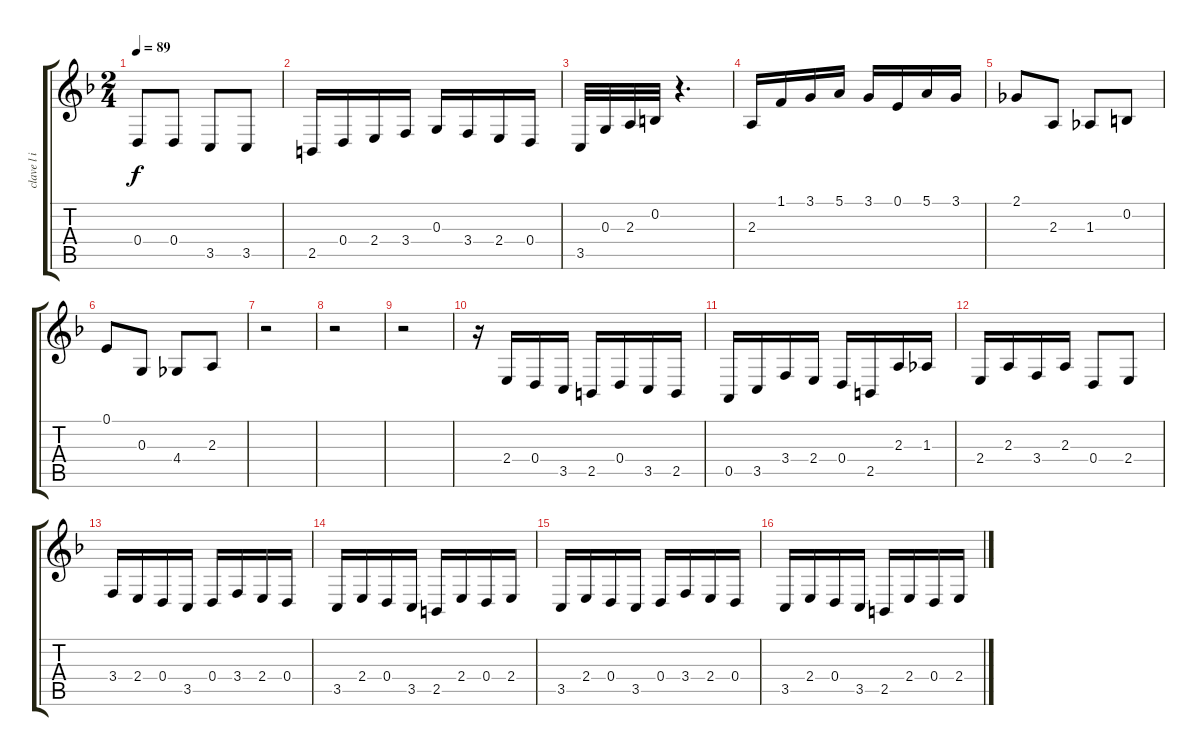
\track ("clave l i" "clave l i") {instrument harpsichord}
\staff {score tabs}
\tuning (E4 B3 G3 D3 A2 E2) {hide}
\ts (2 4)
\tempo 89
\clef g2
\ks dminor
0.4.8{dy f} 0.4.8 3.5.8 3.5.8 |
2.5.16 0.4.16 2.4.16 3.4.16 0.3.16 3.4.16 2.4.16 0.4.16 |
3.5.32 0.3.32 2.3.32 0.2.32 r.4{d} |
2.3.16 1.1.16 3.1.16 5.1.16 3.1.16 0.1.16 5.1.16 3.1.16 |
2.1.8 2.3.8 1.3.8 0.2.8 |
0.1.8 0.3.8 4.4.8 2.3.8 |
r.2 |
r.2 |
r.2 |
r.16 2.4.16 0.4.16 3.5.16 2.5.16 0.4.16 3.5.16 2.5.16 |
0.5.16 3.5.16 3.4.16 2.4.16 0.4.16 2.5.16 2.3.16 1.3.16 |
2.4.16 2.3.16 3.4.16 2.3.16 0.4.8 2.4.8 |
3.4.16 2.4.16 0.4.16 3.5.16 0.4.16 3.4.16 2.4.16 0.4.16 |
3.5.16 2.4.16 0.4.16 3.5.16 2.5.16 2.4.16 0.4.16 2.4.16 |
3.5.16 2.4.16 0.4.16 3.5.16 0.4.16 3.4.16 2.4.16 0.4.16 |
3.5.16 2.4.16 0.4.16 3.5.16 2.5.16 2.4.16 0.4.16 2.4.16
